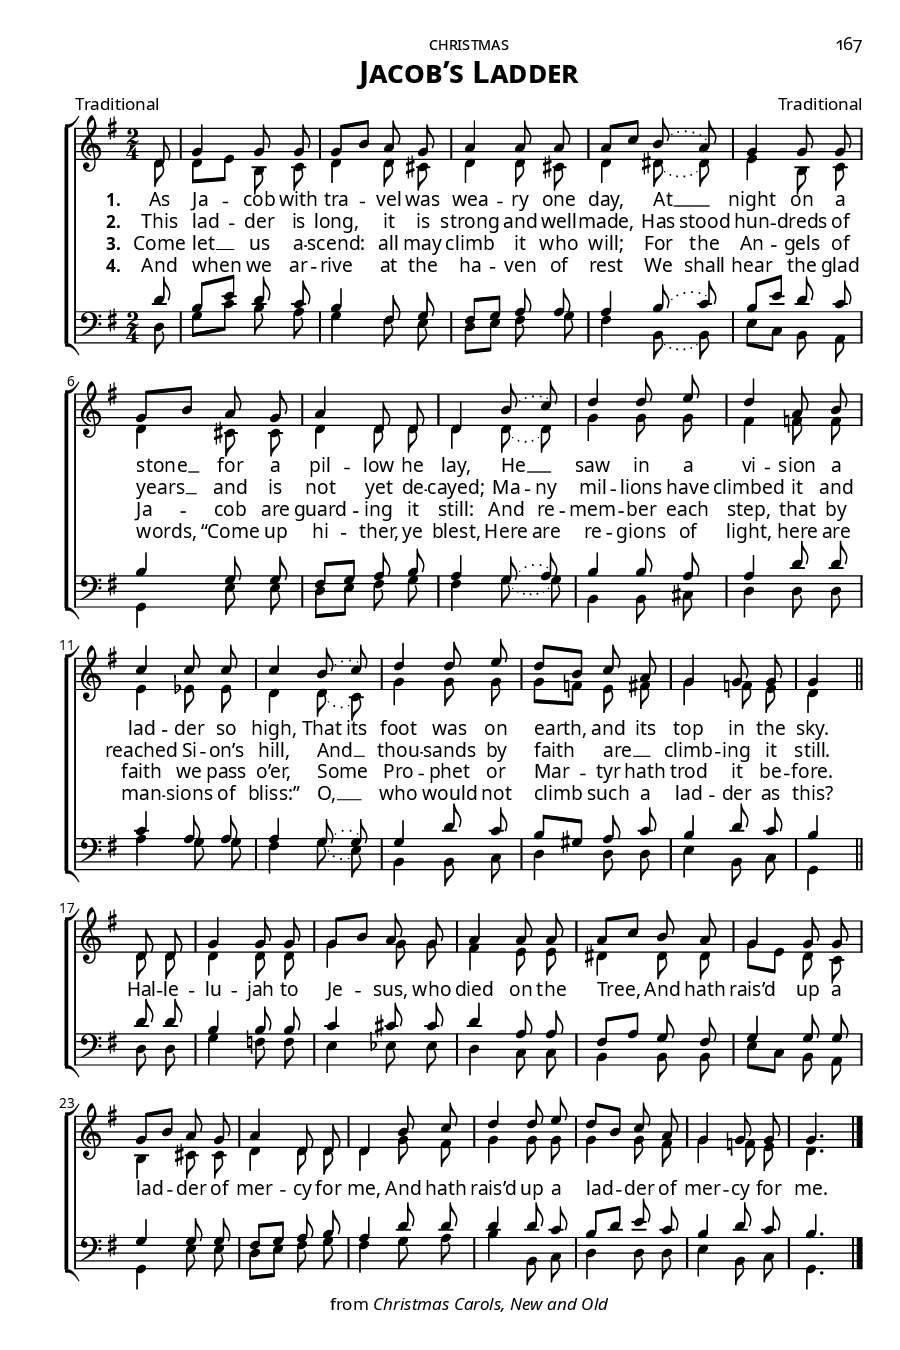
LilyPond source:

\version "2.14.2"
\include "util.ly"
\header {
  title = \markup{\override #'(font-name . "Garamond Premier Pro Semibold"){ \abs-fontsize #15 \smallCapsOldStyle"Jacob’s Ladder"}}
  poet = \markup\oldStyleNum"Traditional"
  composer = \markup\oldStyleNum"Traditional"
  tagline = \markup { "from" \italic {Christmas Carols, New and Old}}
}
\paper {
  %print-all-headers = ##t
  paper-height = 9\in
  paper-width = 6\in
  indent = 0\in
  %system-system-spacing = #'((basic-distance . 10) (padding . 0))
  system-system-spacing =
    #'((basic-distance . 0)
       (minimum-distance . 0)
       (padding . -15)
       (stretchability . 100))
  ragged-last-bottom = ##f
  ragged-bottom = ##f
  two-sided = ##t
  inner-margin = 0.5\in
  outer-margin = 0.25\in
  top-margin = 0.25\in
  bottom-margin = 0.25\in
  first-page-number = #167
  print-first-page-number = ##t
  headerLine = \markup{\override #'(font-name . "Garamond Premier Pro") \smallCapsOldStyle"christmas"}
  oddHeaderMarkup = \markup\fill-line{
     \override #'(font-name . "Garamond Premier Pro")\abs-fontsize #8.5
     \combine 
        \fill-line{"" \on-the-fly #print-page-number-check-first
        \oldStylePageNum""
        }
        \fill-line{\headerLine}
  }
  evenHeaderMarkup = \markup {
     \override #'(font-name . "Garamond Premier Pro")\abs-fontsize #8.5
     \combine
        \on-the-fly #print-page-number-check-first
        \oldStylePageNum""
        \fill-line{\headerLine}
  }
}
#(set-global-staff-size 15) \paper{ #(define fonts (make-pango-font-tree "GoudyOlSt BT" "Garamond Premier Pro" "Garamond Premier Pro" (/ 15 20))) }
global = {
  \key g \major
  \time 2/4
  \autoBeamOff
  \slurDotted
}

sopMusic = \relative c' {
  \partial 8 d8 |
  g4 g8 g |
  g[ b] a g |
  a4 a8 a |
  a[ c] b( a) |
  
  g4 g8 g |
  g[ b] a g |
  a4 d,8 d |
  d4 b'8( c) |
  d4 d8 e |
  
  d4 a8 b |
  c4 c8 c |
  \slurDotted
  c4 b8( c) |
  d4 d8 e |
  d[ b] c a|
  
  g4 g8 g |
  \partial 4 g4 \bar "||" \break
  \partial 4 d8 d |
  g4 g8 g |
  g[ b] a g |
  a4 a8 a |
  
  a[ c] b a |
  g4 g8 g |
  g[ b] a g |
  a4 d,8 d |
  
  d4 b'8 c |
  d4 d8 e |
  d[ b] c a |
  g4 g8 g |
  \partial 4. g4. \bar "|."
}
sopWords = \lyricmode {
  
}

altoMusic = \relative c' {
  d8 |
  d[ e] b c |
  d4 d8 cis |
  d4 d8 cis |
  d4 dis8( dis) |
  
  e4 b8 c |
  d4 cis8 cis |
  d4 d8 d |
  d4 d8( d) |
  g4 g8 g |
  
  fis4 f8 f |
  e4 ees8 ees8 |
  \slurDotted
  d4 d8( c) |
  g'4 g8 g |
  g[ f] e fis |
  
  g4 f8 e |
  d4 \bar "||"
  d8 d |
  d4 d8 d |
  g4 g8 g |
  fis4 e8 e |
  
  dis4 dis8 dis |
  g[ e] d c |
  b4 cis8 cis |
  d4 d8 d |
  
  d4 g8 fis |
  g4 g8 g |
  g4 g8 fis |
  g4 f8 e |
  d4. \bar "|."
}
dropLyrics = {
  \dropLyricsXI
}
altoWords = \lyricmode {
  \dropLyrics
  \set stanza = #"1. "
  As Ja -- cob with tra -- vel was wea -- ry one
  \set associatedVoice = "sopranos"
  day,
  At __ night on a stone __ for a pil -- low he lay,
  He __ saw in a vi -- sion a lad -- der so high,
  \set ignoreMelismata = ##t
  That its foot was on \unset ignoreMelismata
  earth, and its top in the sky.
  
  Hal -- le -- lu -- jah to Je -- sus, who died on the Tree,
  And hath rais’d up a lad -- der of mer -- cy for me,
  And hath rais’d up a lad -- der of mer -- cy for me.
}
altoWordsII = \lyricmode {
  \dropLyrics
%\markup\italic
  \set stanza = #"2. "
  This lad -- der is long, it is strong and well -- 
  \set associatedVoice = "sopranos"
  made,
  \set ignoreMelismata = ##t
  Has stood hun -- dreds of years __ _ and is not yet de -- cayed;
  Ma -- ny mil -- lions have climbed it and reached Si -- on’s hill,
  And __ _ thou -- sands by faith _ are __ _ climb -- ing it still.
}
altoWordsIII = \lyricmode {
  \dropLyrics
  \set stanza = #"3. "
  Come let __ us a -- scend: all may climb it who 
  \set associatedVoice = "sopranos"
  will;
  \set ignoreMelismata = ##t
  For the An -- gels of Ja -- _ cob are guard -- ing it still:
  And re -- mem -- ber each step, that by faith we pass o’er,
  Some _ Pro -- phet or Mar -- _ tyr hath trod it be -- fore.
}
altoWordsIV = \lyricmode {
  \dropLyrics
  \set stanza = #"4. "
  And when we ar -- rive at the ha -- ven of 
  \set associatedVoice = "sopranos"
  rest
  \set ignoreMelismata = ##t
  We shall hear the glad words, _ “Come up hi -- ther, ye blest,
  Here are re -- gions of light, here are man -- sions of bliss:”
  O, __ _ who would not climb _ such a lad -- der as this?
}
altoWordsV = \lyricmode {
  \set stanza = #"5. "
  \set ignoreMelismata = ##t
}
altoWordsVI = \lyricmode {
  \set stanza = #"6. "
  \set ignoreMelismata = ##t
}
tenorMusic = \relative c' {
  d8 |
  b[ e] d c |
  b4 fis8 g |
  fis[ g] a a |
  a4 b8( c) |
  
  b[ e] d c |
  b4 g8 g |
  fis[ g] a b |
  a4 g8( a) |
  b4 b8 a |
  
  a4 d8 d |
  c4 a8 a |
  \slurDotted
  a4 g8( g) |
  g4 d'8 c |
  b[ gis] a c |
  
  b4 d8 c |
  b4 \bar "||"
  d8 d |
  b4 b8 b |
  c4 cis8 cis |
  d4 a8 a |
  
  fis[ a] g fis |
  g4 g8 g |
  g4 g8 g |
  fis[ g] a b |
  
  a4 d8 d |
  d4 d8 c |
  b[ d] e c |
  b4 d8 c |
  b4. \bar "|."
}
tenorWords = \lyricmode {

}

bassMusic = \relative c {
  d8 |
  g[ c] b a |
  g4 fis8 e |
  d[ e] fis g |
  fis4 b,8( b) |
  
  e8[ c] b a |
  g4 e'8 e |
  d[ e] fis g |
  fis4 g8( g) |
  b,4 b8 cis |
  
  d4 d8 d |
  a'4 g8 g |
  \slurDotted
  fis4 g8( e) |
  b4 b8 c |
  d4 d8 d |
  
  e4 b8 c |
  g4 \bar "||"
  d'8 d |
  g4 f8 f |
  e4 ees8 ees |
  d4 c8 c |
  
  b4 b8 b |
  e[ c] b a |
  g4 e'8 e |
  d[ e] fis g |
  
  fis4 g8 a |
  b4 b,8 c |
  d4 d8 d |
  e4 b8 c |
  g4. \bar "|."
}
bassWords = \lyricmode {

}

pianoRH = \relative c' {
  
}
pianoLH = \relative c' {
  
}

\score {
  <<
   \new ChoirStaff <<
%    \new Lyrics = sopranos \with { \override VerticalAxisGroup #'nonstaff-relatedstaff-spacing = #'((basic-distance . 1)) }
    \new Staff = women <<
      \new Voice = "sopranos" { \voiceOne << \global \sopMusic >> }
      \new Voice = "altos" { \voiceTwo << \global \altoMusic >> }
    >>
    \new Lyrics \with { alignAboveContext = #"women" \override VerticalAxisGroup #'nonstaff-relatedstaff-spacing = #'((basic-distance . 1))} \lyricsto "sopranos" \sopWords
     \new Lyrics = "altosVI"  \with { alignBelowContext = #"women" \override VerticalAxisGroup #'nonstaff-relatedstaff-spacing = #'((basic-distance . 1))} \lyricsto "altos" \altoWordsVI
    \new Lyrics = "altosV"  \with { alignBelowContext = #"women" \override VerticalAxisGroup #'nonstaff-relatedstaff-spacing = #'((basic-distance . 1))} \lyricsto "altos" \altoWordsV
    \new Lyrics = "altosIV"  \with { alignBelowContext = #"women" \override VerticalAxisGroup #'nonstaff-relatedstaff-spacing = #'((basic-distance . 1))} \lyricsto "altos" \altoWordsIV
    \new Lyrics = "altosIII"  \with { alignBelowContext = #"women" \override VerticalAxisGroup #'nonstaff-relatedstaff-spacing = #'((basic-distance . 1))} \lyricsto "altos" \altoWordsIII
    \new Lyrics = "altosII"  \with { alignBelowContext = #"women" \override VerticalAxisGroup #'nonstaff-relatedstaff-spacing = #'((basic-distance . 1))} \lyricsto "altos" \altoWordsII
    \new Lyrics = "altos"  \with { alignBelowContext = #"women" \override VerticalAxisGroup #'nonstaff-relatedstaff-spacing = #'((padding . -0.9))} \lyricsto "altos" \altoWords
   \new Staff = men <<
      \clef bass
      \new Voice = "tenors" { \voiceOne << \global \tenorMusic >> }
      \new Voice = "basses" { \voiceTwo << \global \bassMusic >> }
    >>
    \new Lyrics \with { alignAboveContext = #"men" \override VerticalAxisGroup #'nonstaff-relatedstaff-spacing = #'((basic-distance . 1)) } \lyricsto "tenors" \tenorWords
    \new Lyrics \with { alignBelowContext = #"men" \override VerticalAxisGroup #'nonstaff-relatedstaff-spacing = #'((basic-distance . 1)) } \lyricsto "basses" \bassWords
  >>
%    \new PianoStaff << \new Staff { \new Voice { \pianoRH } } \new Staff { \clef "bass" \pianoLH } >>
  >>
  \layout {
    \context {
      \Score
      %\override SpacingSpanner #'base-shortest-duration = #(ly:make-moment 1 8)
      %\override SpacingSpanner #'common-shortest-duration = #(ly:make-moment 1 4)
    }
    \context {
      % Remove all empty staves
      % \Staff \RemoveEmptyStaves \override VerticalAxisGroup #'remove-first = ##t
    }
  }
}
